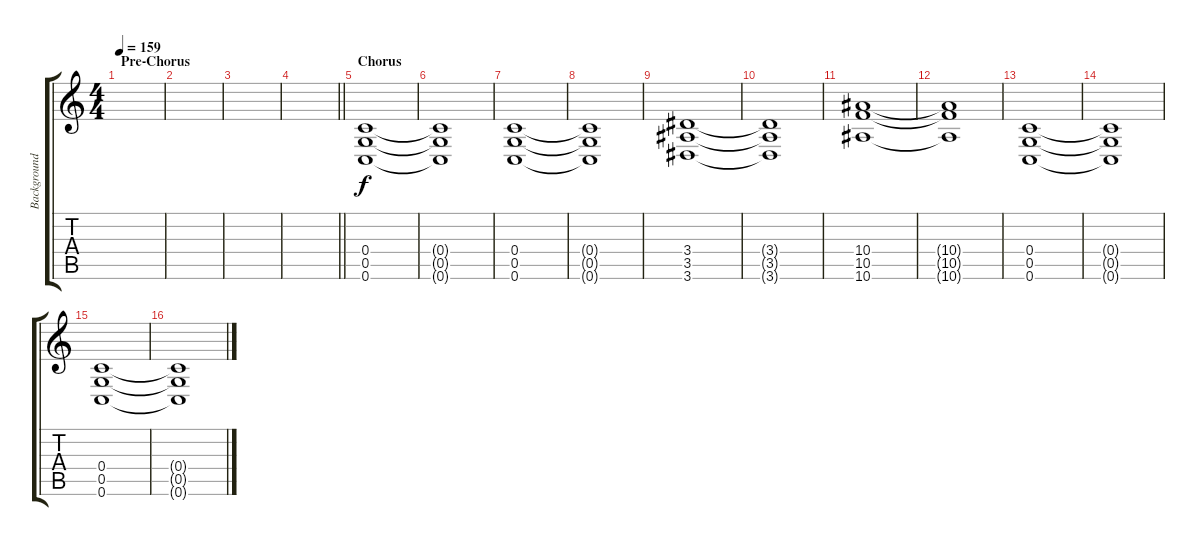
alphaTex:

\track ("Background Guitar (Dan Jacobs)" "Background") {instrument distortionguitar}
\staff {score tabs}
\tuning (D4 A3 F3 C3 G2 C2) {hide}
\ts (4 4)
\section ("" "Pre-Chorus")
\tempo 159
\clef g2
\ks c
|
|
|
\barLineRight lightlight
|
\section ("" "Chorus")
(0.4 0.5 0.6).1 |
(0.4{t} 0.5{t} 0.6{t}).1 |
(0.4 0.5 0.6).1 |
(0.4{t} 0.5{t} 0.6{t}).1 |
(3.4 3.5 3.6).1 |
(3.4{t} 3.5{t} 3.6{t}).1 |
(10.4 10.5 10.6).1 |
(10.4{t} 10.5{t} 10.6{t}).1 |
(0.4 0.5 0.6).1 |
(0.4{t} 0.5{t} 0.6{t}).1 |
(0.4 0.5 0.6).1 |
(0.4{t} 0.5{t} 0.6{t}).1
